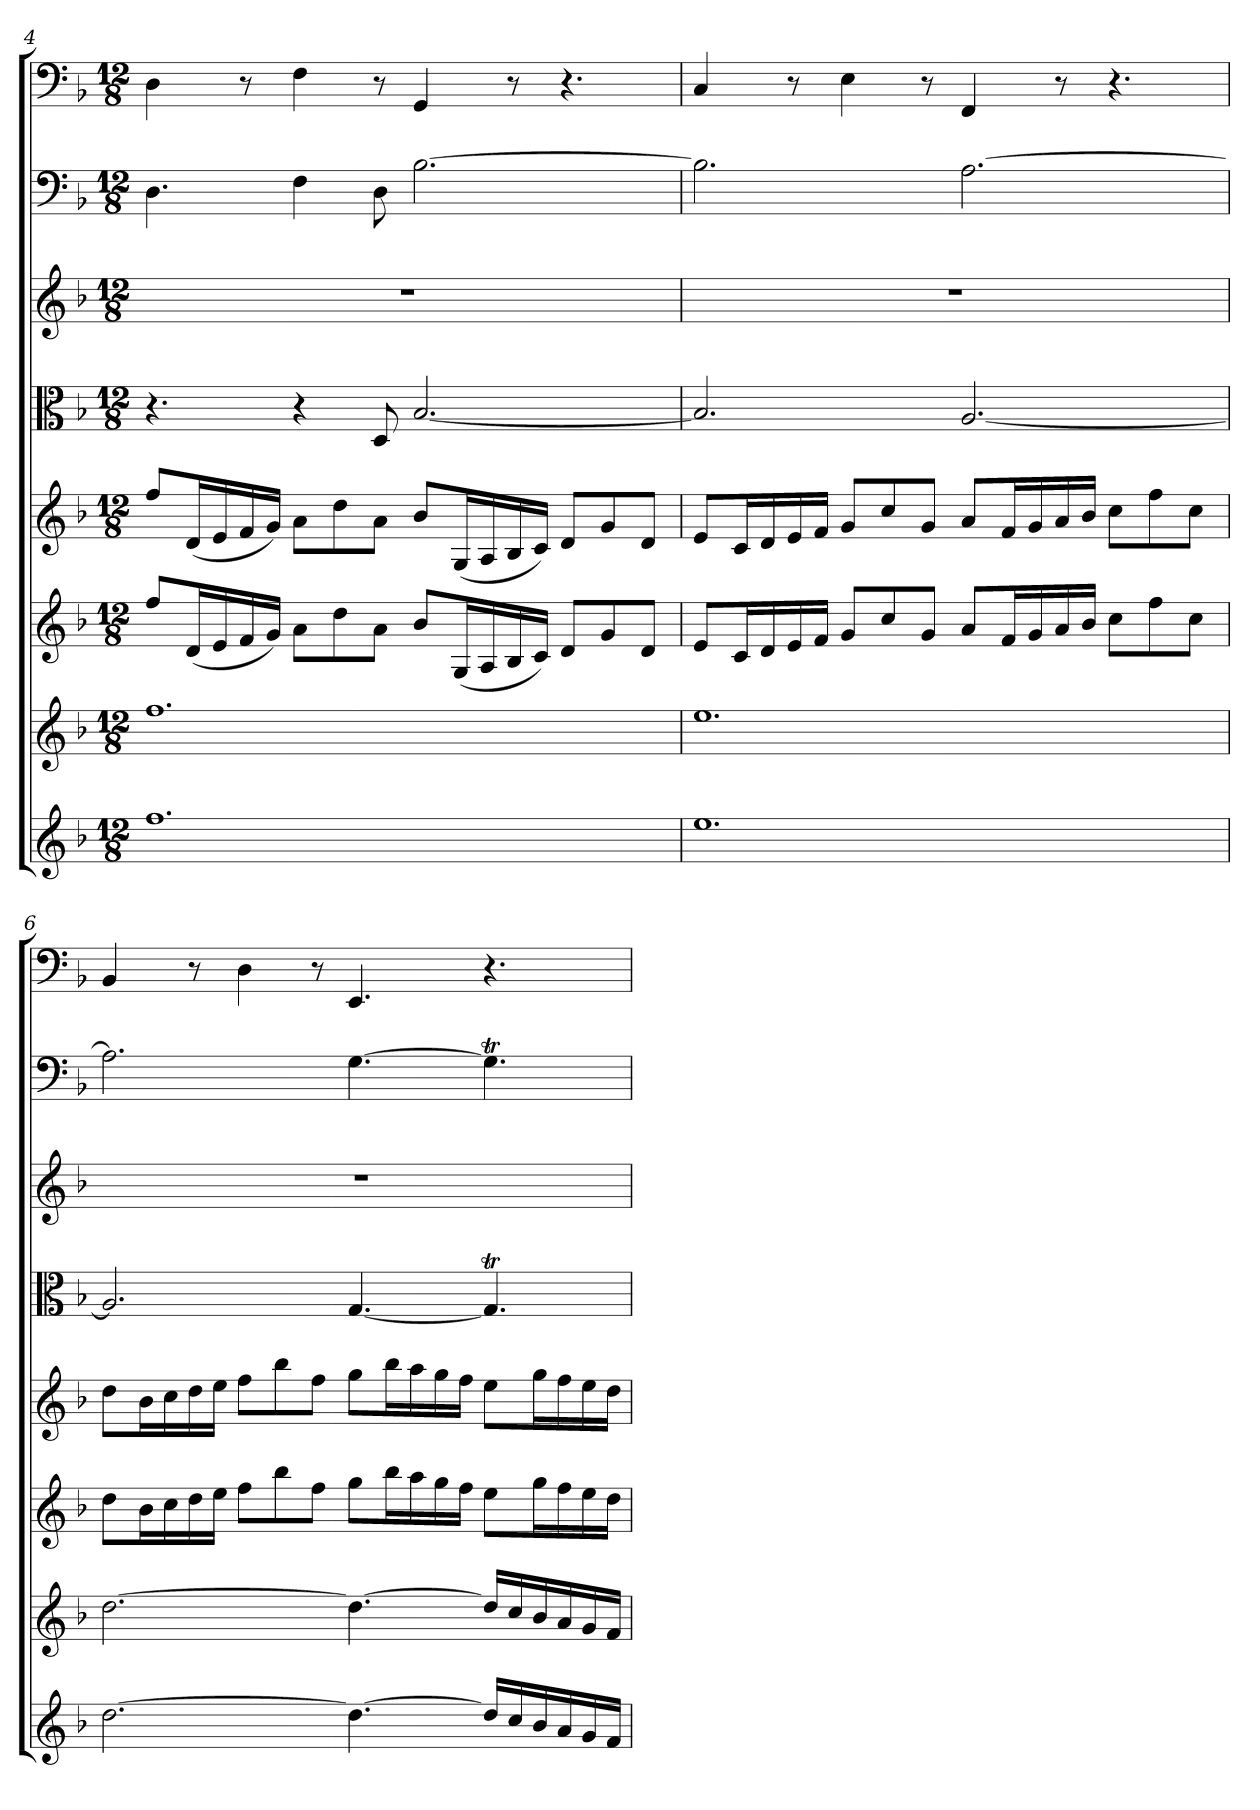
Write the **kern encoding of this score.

**kern	**kern	**kern	**kern	**kern	**kern	**kern	**kern
*part8	*part7	*part6	*part5	*part4	*part3	*part2	*part1
*staff8	*staff7	*staff6	*staff5	*staff4	*staff3	*staff2	*staff1
*clefG2	*clefG2	*clefG2	*clefG2	*clefC3	*clefG2	*clefF4	*clefF4
*k[b-]	*k[b-]	*k[b-]	*k[b-]	*k[b-]	*k[b-]	*k[b-]	*k[b-]
*d:	*d:	*d:	*d:	*d:	*d:	*d:	*d:
*M12/8	*M12/8	*M12/8	*M12/8	*M12/8	*M12/8	*M12/8	*M12/8
=4	=4	=4	=4	=4	=4	=4	=4
1.ff\	1.ff\	8ff/L	8ff/L	4.r	1.r	4.D\	4D\
.	.	(16d/L	(16d/L	.	.	.	.
.	.	16e/	16e/	.	.	.	.
.	.	16f/	16f/	.	.	.	8r
.	.	16g/JJ)	16g/JJ)	.	.	.	.
.	.	8a\L	8a\L	4r	.	4F\	4F\
.	.	8dd\	8dd\	.	.	.	.
.	.	8a\J	8a\J	8D/	.	8D\	8r
.	.	8b-/L	8b-/L	[2.B-/	.	[2.B-\	4GG/
.	.	(16G/L	(16G/L	.	.	.	.
.	.	16A/	16A/	.	.	.	.
.	.	16B-/	16B-/	.	.	.	8r
.	.	16c/JJ)	16c/JJ)	.	.	.	.
.	.	8d/L	8d/L	.	.	.	4.r
.	.	8g/	8g/	.	.	.	.
.	.	8d/J	8d/J	.	.	.	.
=5	=5	=5	=5	=5	=5	=5	=5
1.ee\	1.ee\	8e/L	8e/L	2.B-/]	1.r	2.B-\]	4C/
.	.	16c/L	16c/L	.	.	.	.
.	.	16d/	16d/	.	.	.	.
.	.	16e/	16e/	.	.	.	8r
.	.	16f/JJ	16f/JJ	.	.	.	.
.	.	8g/L	8g/L	.	.	.	4E\
.	.	8cc/	8cc/	.	.	.	.
.	.	8g/J	8g/J	.	.	.	8r
.	.	8a/L	8a/L	[2.A/	.	[2.A\	4FF/
.	.	16f/L	16f/L	.	.	.	.
.	.	16g/	16g/	.	.	.	.
.	.	16a/	16a/	.	.	.	8r
.	.	16b-/JJ	16b-/JJ	.	.	.	.
.	.	8cc\L	8cc\L	.	.	.	4.r
.	.	8ff\	8ff\	.	.	.	.
.	.	8cc\J	8cc\J	.	.	.	.
=6	=6	=6	=6	=6	=6	=6	=6
[2.dd\	[2.dd\	8dd\L	8dd\L	2.A/]	1.r	2.A\]	4BB-/
.	.	16b-\L	16b-\L	.	.	.	.
.	.	16cc\	16cc\	.	.	.	.
.	.	16dd\	16dd\	.	.	.	8r
.	.	16ee\JJ	16ee\JJ	.	.	.	.
.	.	8ff\L	8ff\L	.	.	.	4D\
.	.	8bb-\	8bb-\	.	.	.	.
.	.	8ff\J	8ff\J	.	.	.	8r
4.dd\_	4.dd\_	8gg\L	8gg\L	[4.G/	.	[4.G\	4.EE/
.	.	16bb-\L	16bb-\L	.	.	.	.
.	.	16aa\	16aa\	.	.	.	.
.	.	16gg\	16gg\	.	.	.	.
.	.	16ff\JJ	16ff\JJ	.	.	.	.
16dd/LL]	16dd/LL]	8ee\L	8ee\L	4.GT/]	.	4.GT\]	4.r
16cc/	16cc/	.	.	.	.	.	.
16b-/	16b-/	16gg\L	16gg\L	.	.	.	.
16a/	16a/	16ff\	16ff\	.	.	.	.
16g/	16g/	16ee\	16ee\	.	.	.	.
16f/JJ	16f/JJ	16dd\JJ	16dd\JJ	.	.	.	.
=	=	=	=	=	=	=	=
*-	*-	*-	*-	*-	*-	*-	*-
